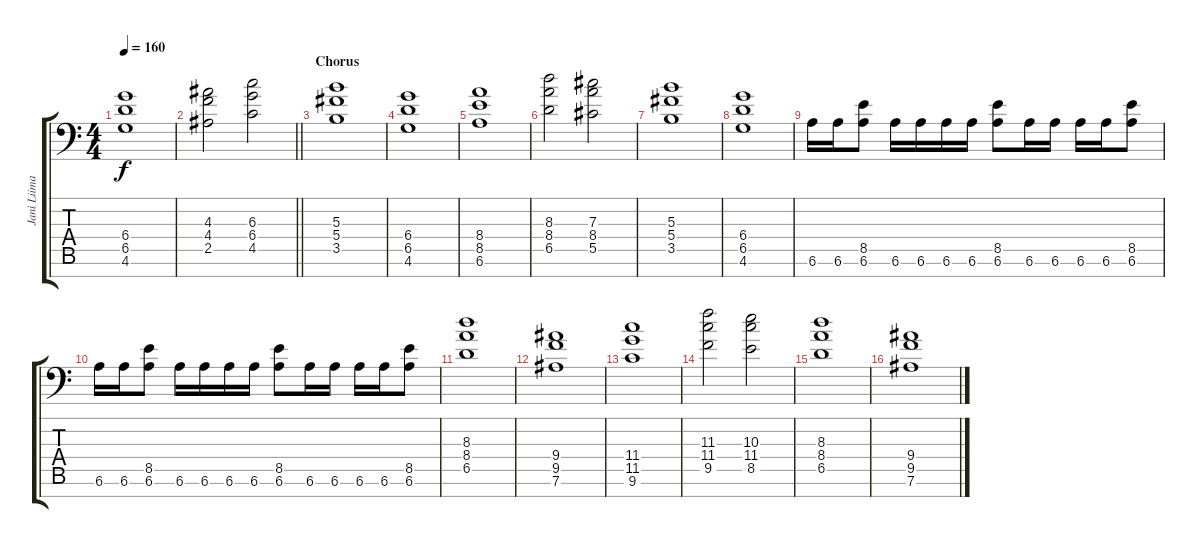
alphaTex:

\track ("Jani Liimatainen" "Jani Liima") {instrument distortionguitar}
\staff {score tabs}
\tuning (Eb4 Bb3 Gb3 Db3 Ab2 Eb2 Bb1) {hide}
\ts (4 4)
\tempo 160
\clef f4
\ks c
(6.4 6.5 4.6).1{dy f} |
\barLineRight lightlight
(4.3 4.4 2.5).2 (6.3 6.4 4.5).2 |
\section ("" "Chorus")
(5.3 5.4 3.5).1{volume 16} |
(6.4 6.5 4.6).1 |
(8.4 8.5 6.6).1 |
(8.3 8.4 6.5).2 (7.3 8.4 5.5).2 |
(5.3 5.4 3.5).1 |
(6.4 6.5 4.6).1 |
6.6.16 6.6.16 (8.5 6.6).8 6.6.16 6.6.16 6.6.16 6.6.16 (8.5 6.6).8 6.6.16 6.6.16 6.6.16 6.6.16 (8.5 6.6).8 |
6.6.16 6.6.16 (8.5 6.6).8 6.6.16 6.6.16 6.6.16 6.6.16 (8.5 6.6).8 6.6.16 6.6.16 6.6.16 6.6.16 (8.5 6.6).8 |
(8.3 8.4 6.5).1 |
(9.4 9.5 7.6).1 |
(11.4 11.5 9.6).1 |
(11.3 11.4 9.5).2 (10.3 11.4 8.5).2 |
(8.3 8.4 6.5).1 |
(9.4 9.5 7.6).1
